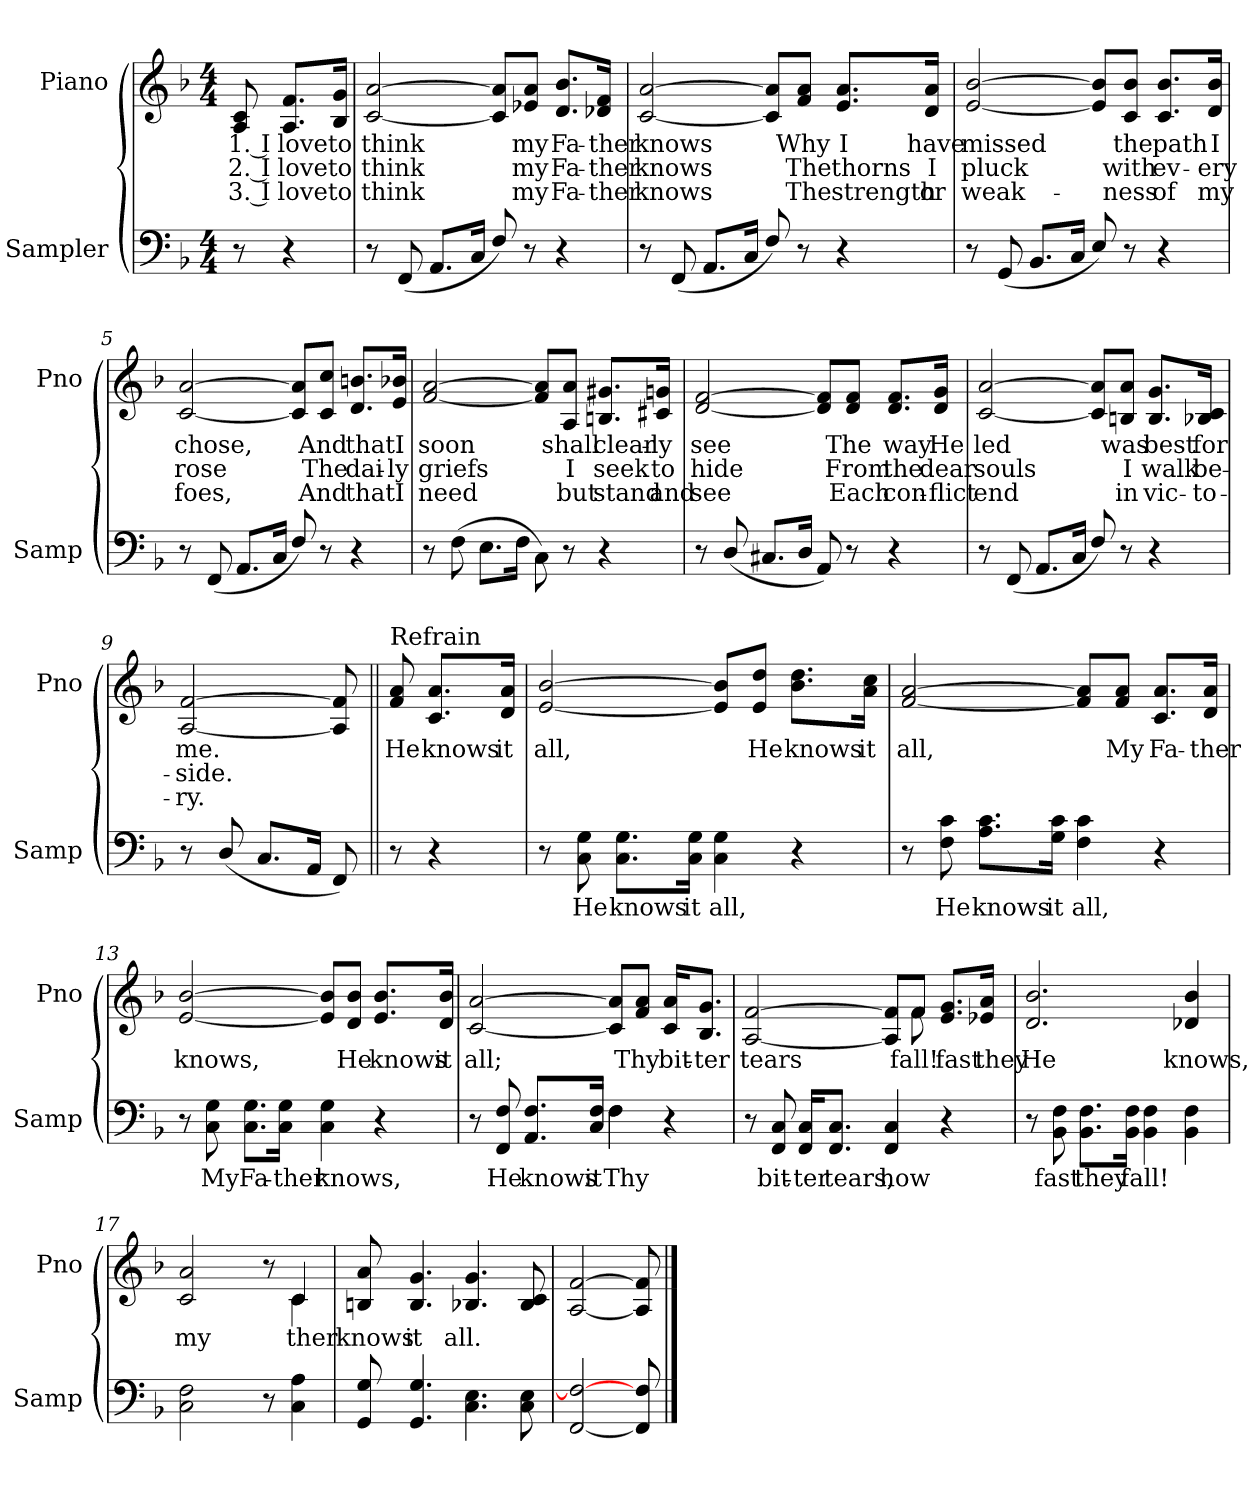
**kern	**text	**kern	**text	**text	**text
*part2	*part2	*part1	*part1	*part1	*part1
*staff2	*staff2	*staff1	*staff1	*staff1	*staff1
*I"Sampler	*	*I"Piano	*	*	*
*I'Samp	*	*I'Pno	*	*	*
*clefF4	*	*clefG2	*	*	*
*k[b-]	*	*k[b-]	*	*	*
*F:	*	*F:	*	*	*
*M4/4	*	*M4/4	*	*	*
=1	=1	=1	=1	=1	=1
8r	.	8A 8c	1. I	2. I	3. I
4r	.	8.A/ 8.f/L	love	love	love
.	.	16B-/ 16g/Jk	to	to	to
=2	=2	=2	=2	=2	=2
8r	.	[2c [2a	think	think	think
(8FF/	.	.	.	.	.
8.AA/L	.	.	.	.	.
16C/Jk	.	.	.	.	.
8F/)	.	8c]/ 8a]/L	.	.	.
8r	.	8e-X/ 8a/J	my	my	my
4r	.	8.d/ 8.b-/L	Fa-	Fa-	Fa-
.	.	16d-X/ 16f/Jk	-ther	-ther	-ther
=3	=3	=3	=3	=3	=3
8r	.	[2c [2a	knows	knows	knows
(8FF/	.	.	.	.	.
8.AA/L	.	.	.	.	.
16C/Jk	.	.	.	.	.
8F/)	.	8c]/ 8a]/L	.	.	.
8r	.	8f/ 8a/J	Why	The	The
4r	.	8.e/ 8.a/L	I	thorns	strength
.	.	16d/ 16a/Jk	have	I	or
=4	=4	=4	=4	=4	=4
8r	.	[2e [2b-	missed	pluck	weak-
(8GG/	.	.	.	.	.
8.BB-/L	.	.	.	.	.
16C/Jk	.	.	.	.	.
8E/)	.	8e]/ 8b-]/L	.	.	.
8r	.	8c/ 8b-/J	the	with	-ness
4r	.	8.c/ 8.b-/L	path	ev-	of
.	.	16d/ 16b-/Jk	I	-ery	my
=5	=5	=5	=5	=5	=5
8r	.	[2c [2a	chose,	rose	foes,
(8FF/	.	.	.	.	.
8.AA/L	.	.	.	.	.
16C/Jk	.	.	.	.	.
8F/)	.	8c]/ 8a]/L	.	.	.
8r	.	8c/ 8cc/J	And	The	And
4r	.	8.d/ 8.bn/L	that	dai-	that
.	.	16e/ 16b-X/Jk	I	-ly	I
=6	=6	=6	=6	=6	=6
8r	.	[2f [2a	soon	griefs	need
(8F\	.	.	.	.	.
8.E\L	.	.	.	.	.
16F\Jk	.	.	.	.	.
8C\)	.	8f]/ 8a]/L	.	.	.
8r	.	8A/ 8a/J	shall	I	but
4r	.	8.Bn/ 8.g#X/L	clear-	seek	stand
.	.	16c#X/ 16gn/Jk	-ly	to	and
=7	=7	=7	=7	=7	=7
8r	.	[2d [2f	see	hide	see
(8D/	.	.	.	.	.
8.C#X/L	.	.	.	.	.
16D/Jk	.	.	.	.	.
8AA/)	.	8d]/ 8f]/L	.	.	.
8r	.	8d/ 8f/J	The	From	Each
4r	.	8.d/ 8.f/L	way	the	con-
.	.	16d/ 16g/Jk	He	dear	-flict
=8	=8	=8	=8	=8	=8
8r	.	[2c [2a	led	souls	end
(8FF/	.	.	.	.	.
8.AA/L	.	.	.	.	.
16C/Jk	.	.	.	.	.
8F/)	.	8c]/ 8a]/L	.	.	.
8r	.	8Bn/ 8a/J	was	I	in
4r	.	8.B/ 8.g/L	best	walk	vic-
.	.	16B-X/ 16c/Jk	for	be-	-to-
=9	=9	=9	=9	=9	=9
8r	.	[2A [2f	me.	-side.	-ry.
(8D/	.	.	.	.	.
8.C/L	.	.	.	.	.
16AA/Jk	.	.	.	.	.
8FF/)	.	8A] 8f]	.	.	.
=10||	=10||	=10||	=10||	=10||	=10||
!	!	!LO:TX:t=Refrain	!	!	!
8r	.	8f 8a	He	.	.
4r	.	8.c/ 8.a/L	knows	.	.
.	.	16d/ 16a/Jk	it	.	.
=11	=11	=11	=11	=11	=11
8r	.	[2e [2b-	all,	.	.
8C 8G	He	.	.	.	.
8.C\ 8.G\L	knows	.	.	.	.
16C\ 16G\Jk	it	.	.	.	.
4C 4G	all,	8e]/ 8b-]/L	.	.	.
.	.	8e/ 8dd/J	He	.	.
4r	.	8.b-\ 8.dd\L	knows	.	.
.	.	16a\ 16cc\Jk	it	.	.
=12	=12	=12	=12	=12	=12
8r	.	[2f [2a	all,	.	.
8F 8c	He	.	.	.	.
8.A\ 8.c\L	knows	.	.	.	.
16G\ 16c\Jk	it	.	.	.	.
4F 4c	all,	8f]/ 8a]/L	.	.	.
.	.	8f/ 8a/J	My	.	.
4r	.	8.c/ 8.a/L	Fa-	.	.
.	.	16d/ 16a/Jk	-ther	.	.
=13	=13	=13	=13	=13	=13
8r	.	[2e [2b-	knows,	.	.
8C 8G	My	.	.	.	.
8.C\ 8.G\L	Fa-	.	.	.	.
16C\ 16G\Jk	-ther	.	.	.	.
4C 4G	knows,	8e]/ 8b-]/L	.	.	.
.	.	8d/ 8b-/J	He	.	.
4r	.	8.e/ 8.b-/L	knows	.	.
.	.	16d/ 16b-/Jk	it	.	.
=14	=14	=14	=14	=14	=14
*^	*	*	*	*	*
8r	2ryy	.	[2c [2a	all;	.	.
8FF 8F	.	He	.	.	.	.
8.AA/ 8.F/L	.	knows	.	.	.	.
16C/ 16F/Jk	.	it	.	.	.	.
4F\	4F	Thy	8c]/ 8a]/L	.	.	.
.	.	.	8f/ 8a/J	Thy	.	.
4r	4ryy	.	16c/ 16a/KL	bit-	.	.
.	.	.	8.B-/ 8.g/J	-ter	.	.
*v	*v	*	*	*	*	*
=15	=15	=15	=15	=15	=15
*	*	*^	*	*	*
8r	.	[2A [2f	8ryy	tears	.	.
*	*	*v	*v	*	*	*
8FF 8C	bit-	.	.	.	.
16FF/ 16C/KL	-ter	.	.	.	.
8.FF/ 8.C/J	tears,	.	.	.	.
4FF 4C	how	8A]/ 8f]/L	.	.	.
*	*	*^	*	*	*
.	.	8f/J	8f	fall!	.	.
4r	.	8.e/ 8.g/L	4ryy	fast	.	.
.	.	16e-X/ 16a/Jk	.	they	.	.
*	*	*v	*v	*	*	*
=16	=16	=16	=16	=16	=16
8r	.	2.d 2.b-	He	.	.
8BB- 8F	fast	.	.	.	.
8.BB-\ 8.F\L	they	.	.	.	.
16BB-\ 16F\Jk	fall!	.	.	.	.
4BB- 4F	.	.	.	.	.
4BB- 4F	.	4d-X 4b-	knows,	.	.
=17	=17	=17	=17	=17	=17
*	*	*^	*	*	*
2C 2F	.	2c 2a	8ryy	my	.	.
*	*	*v	*v	*	*	*
8r	.	8r	.	.	.
*	*	*^	*	*	*
4C 4A	.	4c/	4c	-ther	.	.
*	*	*v	*v	*	*	*
=18	=18	=18	=18	=18	=18
8GG 8G	.	8Bn 8a	knows	.	.
4.GG 4.G	.	4.B 4.g	it	.	.
4.C 4.E	.	4.B-X 4.g	all.	.	.
8C 8E	.	8B- 8c	.	.	.
=19	=19	=19	=19	=19	=19
[2FF 2F_	.	[2A [2f	.	.	.
8FF] 8F	.	8A] 8f]	.	.	.
==	==	==	==	==	==
*-	*-	*-	*-	*-	*-
